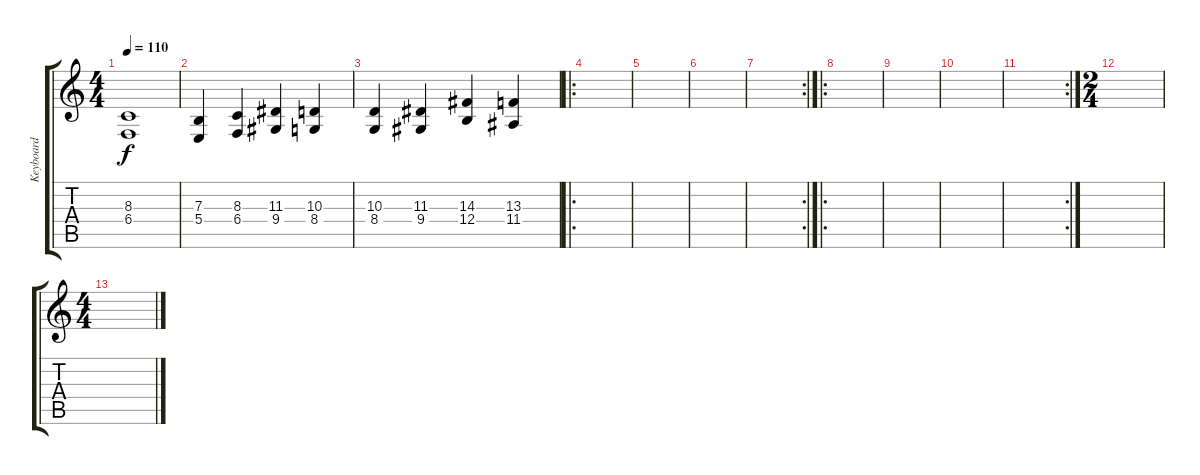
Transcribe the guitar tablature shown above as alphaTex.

\track ("Keyboard" "Keyboard") {instrument brasssection}
\staff {score tabs}
\tuning (C4 Ab3 E3 B2 Gb2 Db2) {hide}
\ts (4 4)
\tempo 110
\clef g2
\ks c
(8.3 6.4).1{dy f} |
(7.3 5.4).4 (8.3 6.4).4 (11.3 9.4).4 (10.3 8.4).4 |
(10.3 8.4).4 (11.3 9.4).4 (14.3 12.4).4 (13.3 11.4).4 |
\ro
|
|
|
\rc 2
|
\ro
|
|
|
\rc 2
|
\ts (2 4)
|
\ts (4 4)
